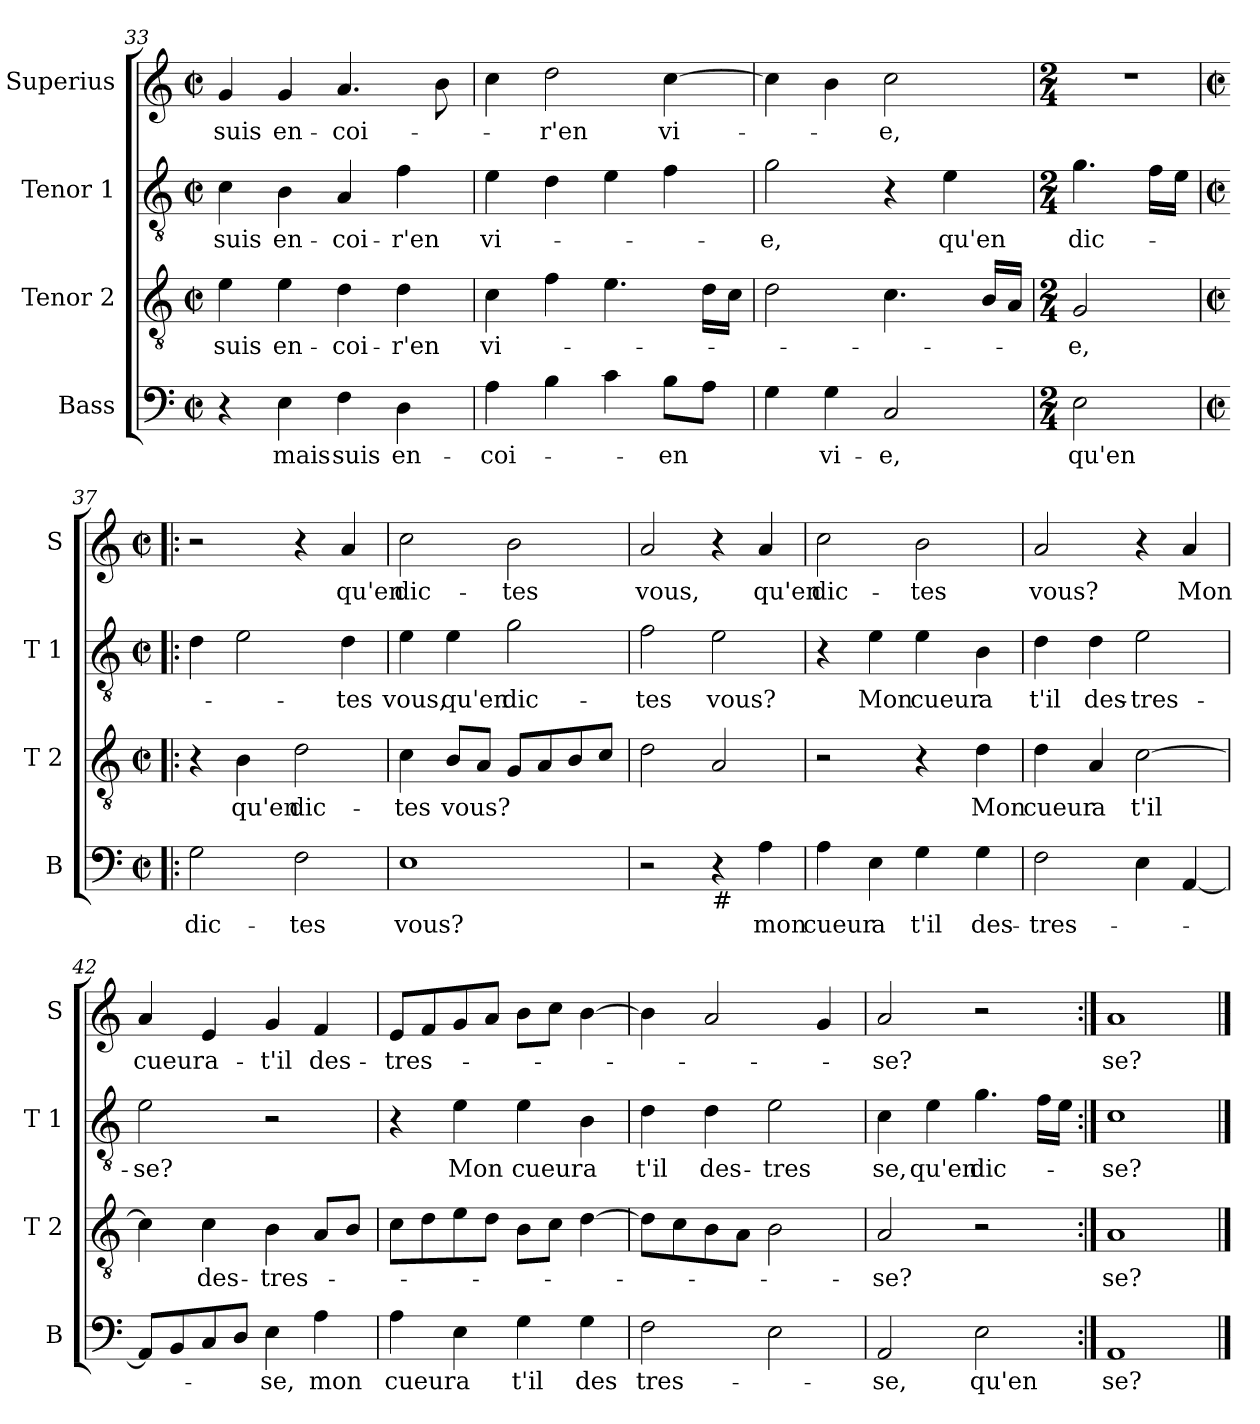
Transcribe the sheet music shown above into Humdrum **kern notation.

**kern	**text	**kern	**text	**kern	**text	**kern	**text
*part4	*part4	*part3	*part3	*part2	*part2	*part1	*part1
*staff4	*staff4	*staff3	*staff3	*staff2	*staff2	*staff1	*staff1
*I"Bass	*	*I"Tenor 2	*	*I"Tenor 1	*	*I"Superius	*
*I'B	*	*I'T 2	*	*I'T 1	*	*I'S	*
*clefF4	*	*clefGv2	*	*clefGv2	*	*clefG2	*
*k[]	*	*k[]	*	*k[]	*	*k[]	*
*C:	*	*C:	*	*C:	*	*C:	*
*M2/2	*	*M2/2	*	*M2/2	*	*M2/2	*
*met(c|)	*	*met(c|)	*	*met(c|)	*	*met(c|)	*
=33	=33	=33	=33	=33	=33	=33	=33
4r	.	4e\	suis	4c\	suis	4g/	suis
4E\	mais	4e\	en-	4B\	en-	4g/	en-
4F\	suis	4d\	-coi-	4A/	-coi-	4.a/	-coi-
4D\	en-	4d\	-r'en	4f\	-r'en	.	.
.	.	.	.	.	.	8b\	.
=34	=34	=34	=34	=34	=34	=34	=34
4A\	-coi-	4c\	vi-	4e\	vi-	4cc\	.
4B\	.	4f\	.	4d\	.	2dd\	-r'en
4c\	.	4.e\	.	4e\	.	.	.
8B\L	-en	.	.	4f\	.	[4cc\	vi-
8A\J	.	16d\LL	.	.	.	.	.
.	.	16c\JJ	.	.	.	.	.
=35	=35	=35	=35	=35	=35	=35	=35
4G\	.	2d\	.	2g\	-e,	4cc\]	.
4G\	vi-	.	.	.	.	4b\	.
2C/	-e,	4.c\	.	4r	.	2cc\	-e,
.	.	.	.	4e\	qu'en	.	.
.	.	16B/LL	.	.	.	.	.
.	.	16A/JJ	.	.	.	.	.
!!LO:LB:g=z
=36	=36	=36	=36	=36	=36	=36	=36
*M2/4	*	*M2/4	*	*M2/4	*	*M2/4	*
2E\	qu'en	2G/	-e,	4.g\	dic-	2r	.
.	.	.	.	16f\LL	.	.	.
.	.	.	.	16e\JJ	.	.	.
=37!|:	=37!|:	=37!|:	=37!|:	=37!|:	=37!|:	=37!|:	=37!|:
*M2/2	*	*M2/2	*	*M2/2	*	*M2/2	*
*met(c|)	*	*met(c|)	*	*met(c|)	*	*met(c|)	*
2G\	dic-	4r	.	4d\	.	2r	.
.	.	4B\	qu'en	2e\	.	.	.
2F\	-tes	2d\	dic-	.	.	4r	.
.	.	.	.	4d\	-tes	4a/	qu'en
=38	=38	=38	=38	=38	=38	=38	=38
1E	vous?	4c\	-tes	4e\	vous,	2cc\	dic-
.	.	8B/L	vous?	4e\	qu'en	.	.
.	.	8A/J	.	.	.	.	.
.	.	8G/L	.	2g\	dic-	2b\	-tes
.	.	8A/	.	.	.	.	.
.	.	8B/	.	.	.	.	.
.	.	8c/J	.	.	.	.	.
=39	=39	=39	=39	=39	=39	=39	=39
2r	.	2d\	.	2f\	-tes	2a/	vous,
!LO:TX:b:t=#	!	!	!	!	!	!	!
4r	.	2A/	.	2e\	vous?	4r	.
4A\	mon	.	.	.	.	4a/	qu'en
=40	=40	=40	=40	=40	=40	=40	=40
4A\	cueur	2r	.	4r	.	2cc\	dic-
4E\	a	.	.	4e\	Mon	.	.
4G\	t'il	4r	.	4e\	cueur	2b\	-tes
4G\	des-	4d\	Mon	4B\	a	.	.
=41	=41	=41	=41	=41	=41	=41	=41
2F\	-tres-	4d\	cueur	4d\	t'il	2a/	vous?
.	.	4A/	a	4d\	des-	.	.
4E\	.	[2c\	t'il	2e\	-tres-	4r	.
[4AA/	.	.	.	.	.	4a/	Mon
!!LO:LB:g=z
=42	=42	=42	=42	=42	=42	=42	=42
8AA/L]	.	4c\]	.	2e\	-se?	4a/	cueur
8BB/	.	.	.	.	.	.	.
8C/	.	4c\	des-	.	.	4e/	a-
8D/J	.	.	.	.	.	.	.
4E\	-se,	4B\	-tres-	2r	.	4g/	-t'il
4A\	mon	8A/L	.	.	.	4f/	des-
.	.	8B/J	.	.	.	.	.
=43	=43	=43	=43	=43	=43	=43	=43
4A\	cueur	8c\L	.	4r	.	8e/L	-tres-
.	.	8d\	.	.	.	8f/	.
4E\	a	8e\	.	4e\	Mon	8g/	.
.	.	8d\J	.	.	.	8a/J	.
4G\	t'il	8B\L	.	4e\	cueur	8b\L	.
.	.	8c\J	.	.	.	8cc\J	.
4G\	des	[4d\	.	4B\	a	[4b\	.
=44	=44	=44	=44	=44	=44	=44	=44
2F\	tres-	8d\L]	.	4d\	t'il	4b\]	.
.	.	8c\	.	.	.	.	.
.	.	8B\	.	4d\	des-	2a/	.
.	.	8A\J	.	.	.	.	.
2E\	.	2B\	.	2e\	-tres	.	.
.	.	.	.	.	.	4g/	.
=45	=45	=45	=45	=45	=45	=45	=45
2AA/	-se,	2A/	-se?	4c\	se,	2a/	-se?
.	.	.	.	4e\	qu'en	.	.
2E\	qu'en	2r	.	4.g\	dic-	2r	.
.	.	.	.	16f\LL	.	.	.
.	.	.	.	16e\JJ	.	.	.
=46:|!	=46:|!	=46:|!	=46:|!	=46:|!	=46:|!	=46:|!	=46:|!
1AA	se?	1A	se?	1c	-se?	1a	se?
==	==	==	==	==	==	==	==
*-	*-	*-	*-	*-	*-	*-	*-
